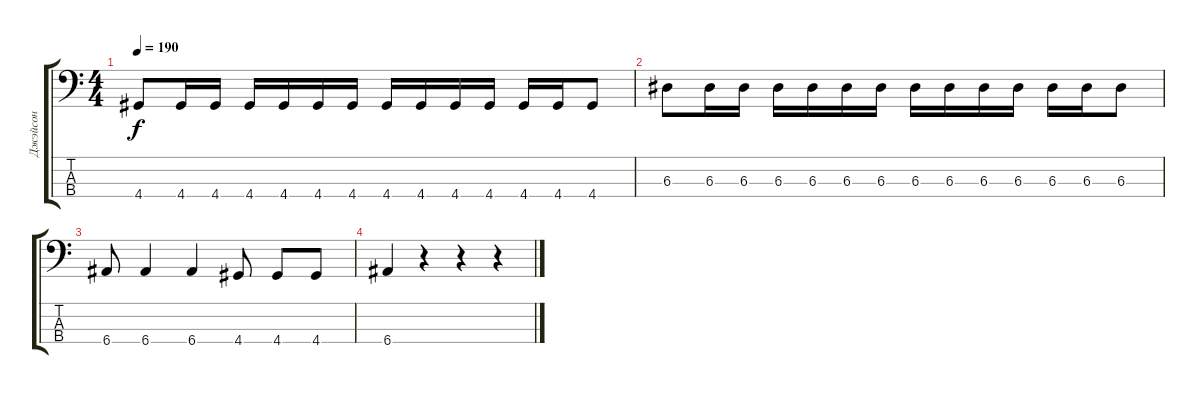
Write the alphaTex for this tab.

\track ("Джэйсон" "Джэйсон") {instrument electricbasspick}
\staff {score tabs}
\tuning (G2 D2 A1 E1) {hide}
\ts (4 4)
\tempo 190
\clef f4
\ks c
4.4.8{dy f} 4.4.16 4.4.16 4.4.16 4.4.16 4.4.16 4.4.16 4.4.16 4.4.16 4.4.16 4.4.16 4.4.16 4.4.16 4.4.8 |
6.3.8 6.3.16 6.3.16 6.3.16 6.3.16 6.3.16 6.3.16 6.3.16 6.3.16 6.3.16 6.3.16 6.3.16 6.3.16 6.3.8 |
6.4.8 6.4.4 6.4.4 4.4.8 4.4.8 4.4.8 |
6.4.4 r.4 r.4 r.4
